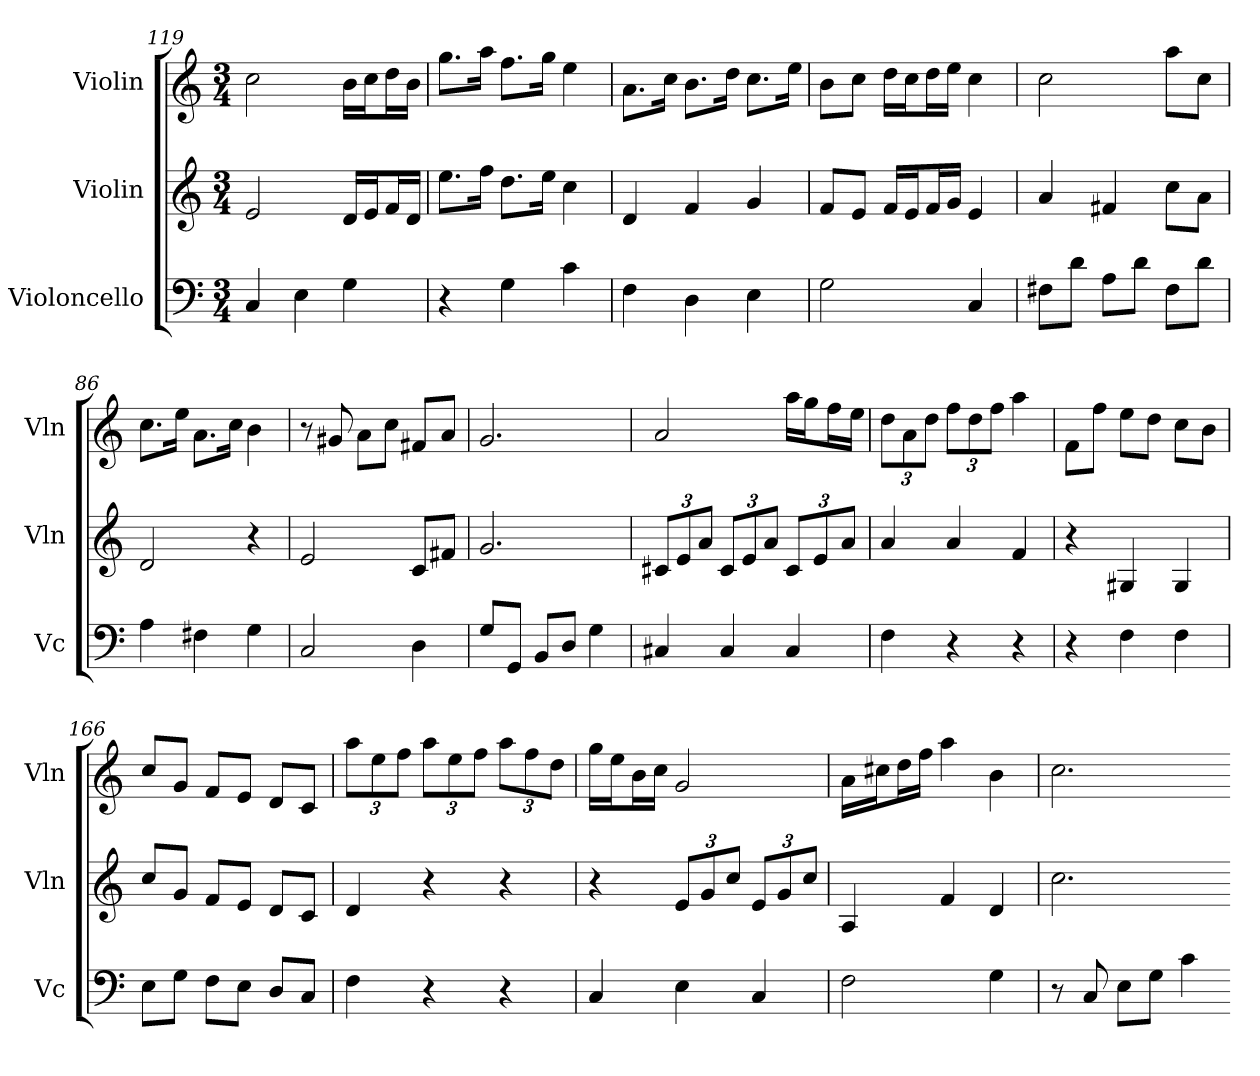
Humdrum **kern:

**kern	**kern	**kern
*part3	*part2	*part1
*staff3	*staff2	*staff1
*I"Violoncello	*I"Violin	*I"Violin
*I'Vc	*I'Vln	*I'Vln
*k[]	*k[]	*k[]
*M3/4	*M3/4	*M3/4
*MM120	*MM120	*MM120
=119	=119	=119
4C	2e	2cc
4E	.	.
4G	16dLL	16bLL
.	16eJ	16ccJ
.	16fL	16ddL
.	16dJJ	16bJJ
=84	=84	=84
4r	8.eeL	8.ggL
.	16ffJk	16aaJk
4G	8.ddL	8.ffL
.	16eeJk	16ggJk
4c	4cc	4ee
=42	=42	=42
4F	4d	8.aL
.	.	16ccJk
4D	4f	8.bL
.	.	16ddJk
4E	4g	8.ccL
.	.	16eeJk
=50	=50	=50
2G	8fL	8bL
.	8eJ	8ccJ
.	16fLL	16ddLL
.	16eJ	16ccJ
.	16fL	16ddL
.	16gJJ	16eeJJ
4C	4e	4cc
=140	=140	=140
8F#XL	4a	2cc
8dJ	.	.
8AL	4f#X	.
8dJ	.	.
8F#L	8ccL	8aaL
8dJ	8aJ	8ccJ
=86	=86	=86
4A	2d	8.ccL
.	.	16eeJk
4F#X	.	8.aL
.	.	16ccJk
4G	4r	4b
=118	=118	=118
2C	2e	8r
.	.	8g#X
.	.	8aL
.	.	8ccJ
4D	8cL	8f#XL
.	8f#XJ	8aJ
=127	=127	=127
8GL	2.g	2.g
8GGJ	.	.
8BBL	.	.
8DJ	.	.
4G	.	.
=16	=16	=16
4C#X	12c#XL	2a
.	12e	.
.	12aJ	.
4C#	12c#L	.
.	12e	.
.	12aJ	.
4C#	12c#L	16aaLL
.	.	16ggJ
.	12e	.
.	.	16ffL
.	12aJ	.
.	.	16eeJJ
=143	=143	=143
4F	4a	12ddL
.	.	12a
.	.	12ddJ
4r	4a	12ffL
.	.	12dd
.	.	12ffJ
4r	4f	4aa
=150	=150	=150
4r	4r	8fL
.	.	8ffJ
4F	4G#X	8eeL
.	.	8ddJ
4F	4G#	8ccL
.	.	8bJ
=166	=166	=166
8EL	8ccL	8ccL
8GJ	8gJ	8gJ
8FL	8fL	8fL
8EJ	8eJ	8eJ
8DL	8dL	8dL
8CJ	8cJ	8cJ
=101	=101	=101
4F	4d	12aaL
.	.	12ee
.	.	12ffJ
4r	4r	12aaL
.	.	12ee
.	.	12ffJ
4r	4r	12aaL
.	.	12ff
.	.	12ddJ
=18	=18	=18
4C	4r	16ggLL
.	.	16eeJ
.	.	16bL
.	.	16ccJJ
4E	12eL	2g
.	12g	.
.	12ccJ	.
4C	12eL	.
.	12g	.
.	12ccJ	.
=149	=149	=149
2F	4A	16aLL
.	.	16cc#XJ
.	.	16ddL
.	.	16ffJJ
.	4f	4aa
4G	4d	4b
=79	=79	=79
8r	2.cc	2.cc
8C	.	.
8EL	.	.
8GJ	.	.
4c	.	.
=-	=-	=-
*-	*-	*-
